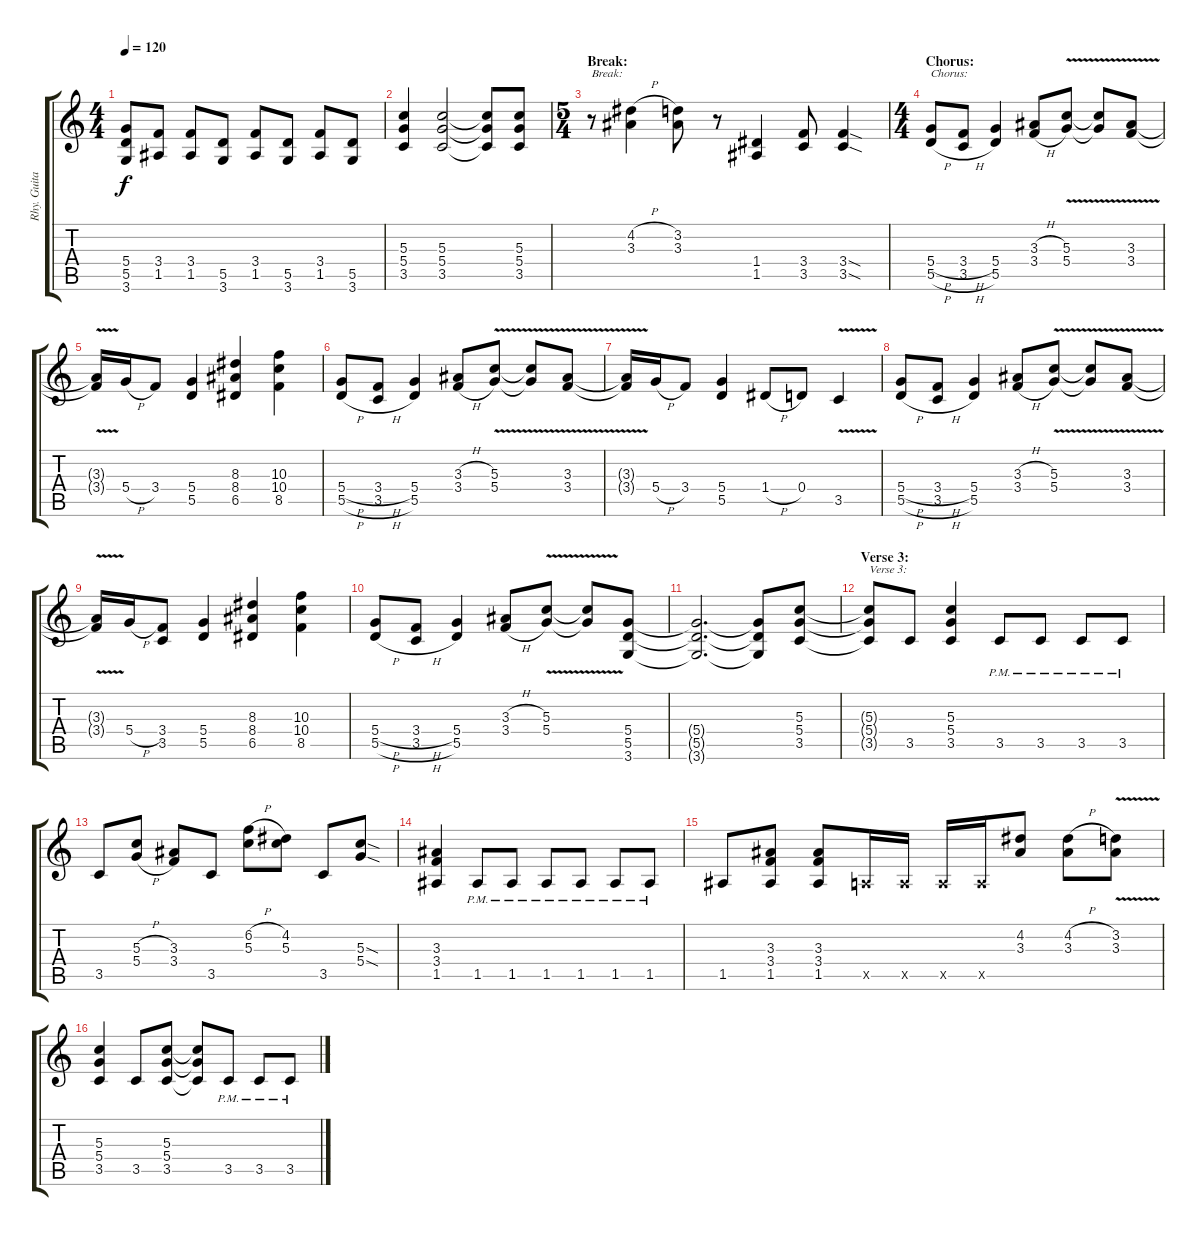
\track ("Rhy. Guitar 2" "Rhy. Guita") {instrument distortionguitar}
\staff {score tabs}
\tuning (E4 B3 G3 D3 A2 E2) {hide}
\ts (4 4)
\tempo 120
\clef g2
\ks c
(5.4{t} 5.5{t} 3.6{t}).8{dy f} (3.4 1.5).8 (3.4 1.5).8 (5.5 3.6).8 (3.4 1.5).8 (5.5 3.6).8 (3.4 1.5).8 (5.5 3.6).8 |
(5.3 5.4 3.5).4 (5.3 5.4 3.5).2 (5.3{t} 5.4{t} 3.5{t}).8 (5.3 5.4 3.5).8 |
\ts (5 4)
\section ("" "Break:")
r.8{txt "Break:"} (4.2{h} 3.3).4 (3.2 3.3).8 r.8 (1.4 1.5).4 (3.4 3.5).8 (3.4{sod} 3.5{sod}).4 |
\ts (4 4)
\section ("" "Chorus:")
(5.4{h} 5.5{h}).8{txt "Chorus:"} (3.4{h} 3.5{h}).8 (5.4 5.5).4 (3.3{h} 3.4{h}).8 (5.3 5.4{v}).8 (5.3{t} 5.4{t}).8 (3.3 3.4{v}).8 |
(3.3{t} 3.4{t}).16 5.4{h}.16 3.4.8 (5.4 5.5).4 (8.3 8.4 6.5).4 (10.3 10.4 8.5).4 |
(5.4{h} 5.5{h}).8 (3.4{h} 3.5{h}).8 (5.4 5.5).4 (3.3{h} 3.4{h}).8 (5.3{v} 5.4).8 (5.3{t} 5.4{t}).8 (3.3{v} 3.4).8 |
(3.3{t} 3.4{t}).16 5.4{h}.16 3.4.8 (5.4 5.5).4 1.4{h}.8 0.4.8 3.5{v}.4 |
(5.4{h} 5.5{h}).8 (3.4{h} 3.5{h}).8 (5.4 5.5).4 (3.3{h} 3.4{h}).8 (5.3 5.4{v}).8 (5.3{t} 5.4{t}).8 (3.3 3.4{v}).8 |
(3.3{t} 3.4{t}).16 5.4{h}.16 (3.4 3.5).8 (5.4 5.5).4 (8.3 8.4 6.5).4 (10.3 10.4 8.5).4 |
(5.4{h} 5.5{h}).8 (3.4{h} 3.5{h}).8 (5.4 5.5).4 (3.3{h} 3.4{h}).8 (5.3{v} 5.4).8 (5.3{t} 5.4{t}).8 (5.4 5.5 3.6).8 |
(5.4{t} 5.5{t} 3.6{t}).2{d} (5.4{t} 5.5{t} 3.6{t}).8 (5.3 5.4 3.5).8 |
\section ("" "Verse 3:")
(5.3{t} 5.4{t} 3.5{t}).8{txt "Verse 3:"} 3.5.8 (5.3 5.4 3.5).4 3.5{pm}.8 3.5{pm}.8 3.5{pm}.8 3.5{pm}.8 |
3.5.8 (5.3{h} 5.4{h}).8 (3.3 3.4).8 3.5.8 (6.2{h} 5.3).8 (4.2 5.3).8 3.5.8 (5.3{sod} 5.4{sod}).8 |
(3.3 3.4 1.5).4 1.5{pm}.8 1.5{pm}.8 1.5{pm}.8 1.5{pm}.8 1.5{pm}.8 1.5{pm}.8 |
1.5.8 (3.3 3.4 1.5).8 (3.3 3.4 1.5).8 0.5{x}.16 0.5{x}.16 0.5{x}.16 0.5{x}.16 (4.2 3.3).8 (4.2{h} 3.3).8 (3.2{v} 3.3{v}).8 |
(5.3 5.4 3.5).4 3.5.8 (5.3 5.4 3.5).8 (5.3{t} 5.4{t} 3.5{t}).8 3.5{pm}.8 3.5{pm}.8 3.5{pm}.8
